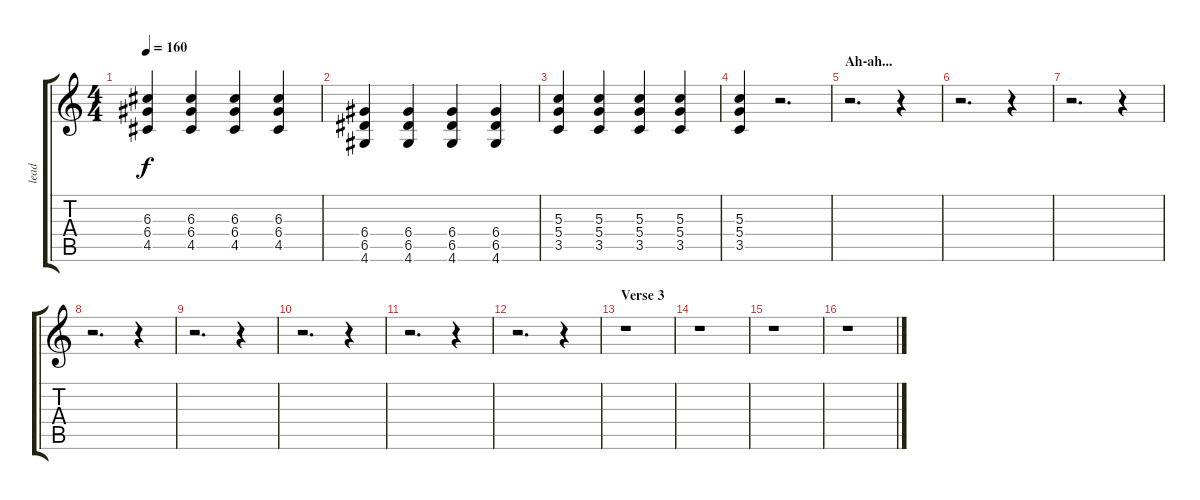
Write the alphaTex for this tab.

\track ("lead" "lead") {instrument overdrivenguitar}
\staff {score tabs}
\tuning (E4 B3 G3 D3 A2 E2) {hide}
\ts (4 4)
\tempo 160
\clef g2
\ks c
(6.3 6.4 4.5).4{dy f} (6.3 6.4 4.5).4 (6.3 6.4 4.5).4 (6.3 6.4 4.5).4 |
(6.4 6.5 4.6).4 (6.4 6.5 4.6).4 (6.4 6.5 4.6).4 (6.4 6.5 4.6).4 |
(5.3 5.4 3.5).4 (5.3 5.4 3.5).4 (5.3 5.4 3.5).4 (5.3 5.4 3.5).4 |
(5.3 5.4 3.5).4 r.2{d} |
\section ("" "Ah-ah...")
r.2{d} r.4 |
r.2{d} r.4 |
r.2{d} r.4 |
r.2{d} r.4 |
r.2{d} r.4 |
r.2{d} r.4 |
r.2{d} r.4 |
r.2{d} r.4 |
\section ("" "Verse 3")
r.1 |
r.1 |
r.1 |
r.1
